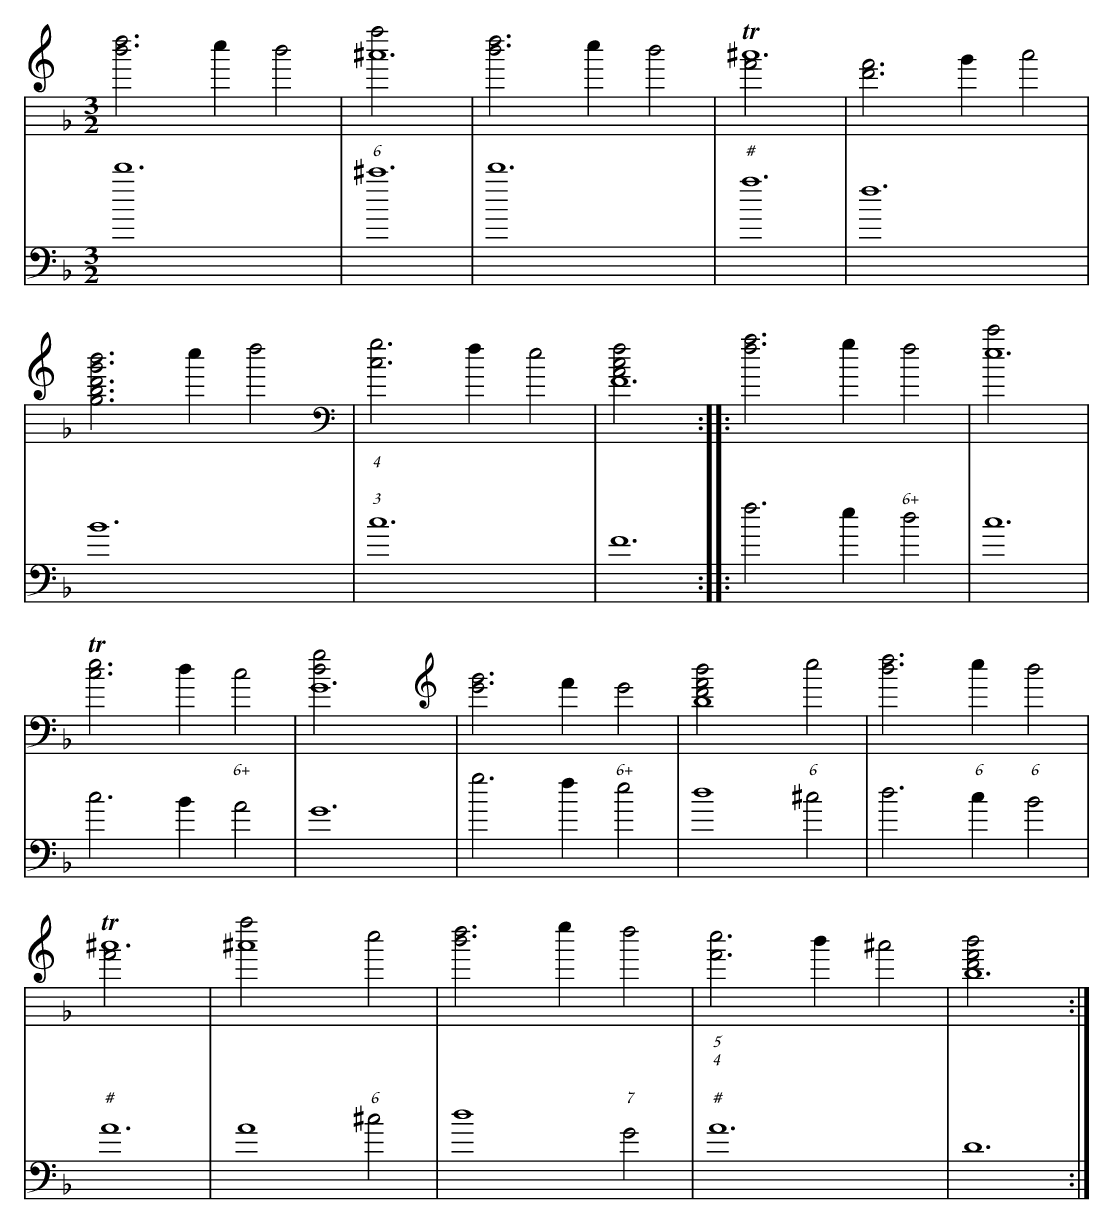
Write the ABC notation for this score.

X:1
M:3/2
L:1/2
K:DM
V:Gb clef=treble8 bracket=2 space=+5pt
V:Bc clef=bass
Q:"Sarabande"
[V:Gb] [df]>e d | [^c3a] | [df]>e d | T[^c3A] | [AF]>B c |
[V:Bc] d'3 | "6"^c'3 | d'3 | "#"a3 | f3 |
[V:Gb] [dBFDB,]>e f | [K:bass] [cg]>f e | [F3Acf] :: [fa]>g f | [e3c'] |
[V:Bc] B3 | "4""""3"c3 | F3 :: f>e "6+"d | c3 |
[V:Gb] T[ce]>d c | [G3dg] | [K:treble8] [GB]>A G | [D2FAd] e | [df]>e d |
[V:Bc] c>B "6+"A | G3 | g>f "6+"e | d2 "6"^c | d>"6"c "6"B |
[V:Gb] T[^c3A] | [^c2a] e | [df]>g f | [eA]>d ^c | [D3FAd] :|
[V:Bc] "#"A3 | A2 "6"^c | d2 "7"G | "5\n4""""#"A3 | D3 :|
